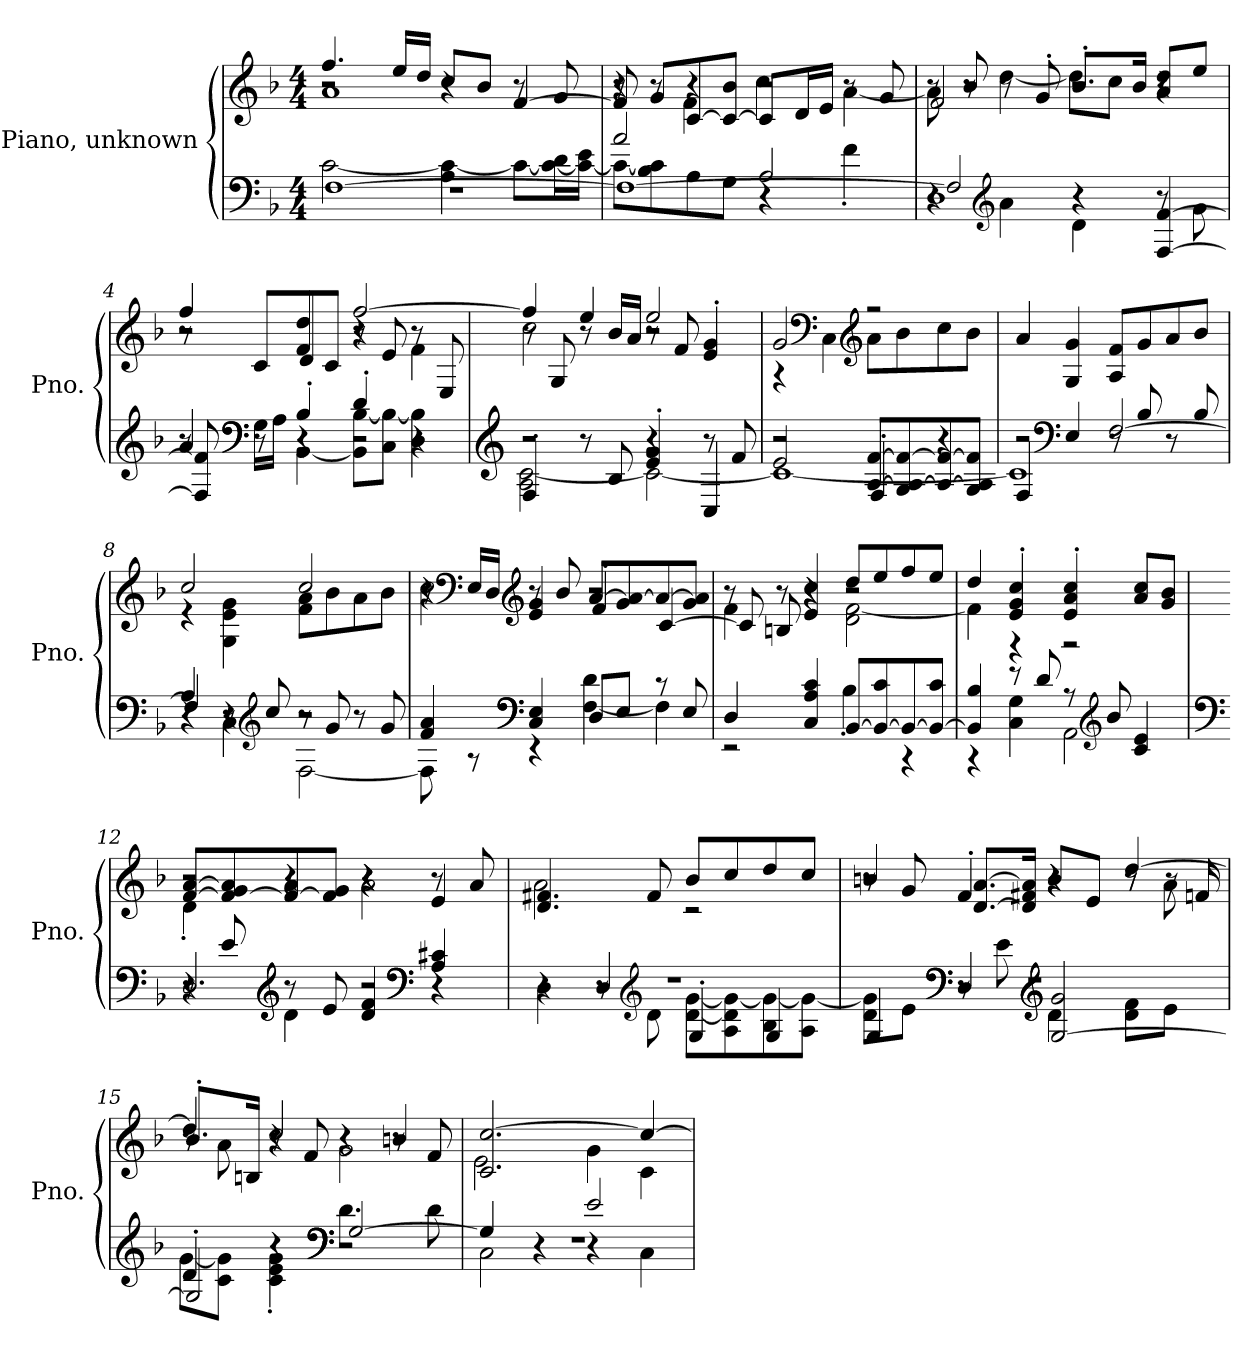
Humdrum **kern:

**kern	**kern
*part1	*part1
*staff2	*staff1
*I"Piano, unknown	*
*I'Pno.	*
*clefF4	*clefG2
*k[b-]	*k[b-]
*M4/4	*M4/4
*MM120	*MM120
=1	=1
*^	*^
*	*^	*	*^
1r	[2c\	[1F	4.ff/	1a	2r
.	.	.	16ee/LL	.	.
.	.	.	16dd/JJ	.	.
.	4A\ 4c\_	.	8cc/L	.	4r
.	.	.	8b-/J	.	.
.	8c\L_	.	8r	.	[4f/
.	16c\_ 16d\L	.	8g/	.	.
.	16c\_ 16e\JJ	.	.	.	.
=2	=2	=2	=2	=2	=2
2a/	8c\L_	1F_	8r	4r	8f/]
.	8B-\ 8c\]	.	8g/L	.	8r
.	8A\	.	[8c/	4f\	4r
.	8G\J	.	8c/_ 8b-/J	.	.
2A/	4r	.	8c/L]	4cc\	2r
.	.	.	16d/L	.	.
.	.	.	16e/JJ	.	.
.	4f'\	.	8r	[4a\	.
.	.	.	8g/	.	.
=3	=3	=3	=3	=3	=3
1D	4r	2F/]	8r	8a\]	2f/
.	.	.	8b-/	8r	.
*clefG2	*	*	*	*	*
.	4a\	.	8r	[4dd\	.
.	.	.	8g'/	.	.
.	4d\	4r	8.b-'/L	8dd\L]	2r
.	.	.	.	8cc\J	.
.	.	.	16b-/Jk	.	.
.	8r	[4F/ [4f/	8a/ 8dd/L	4r	.
.	8g\	.	8ee/J	.	.
!!LO:LB:g=z	!!	!!
=4	=4	=4	=4	=4	=4
4a/	8r	8F/] 8f/]	4ff/	2r	8r
*clefF4	*	*	*	*	*
.	16G\LL	8r	.	.	8c/L
.	16A\JJ	.	.	.	.
4r	[4BB-\	4B-'/	4f/ 4dd/	.	8d/
.	.	.	.	.	8c/J
2r	8BB-\] [8B-\L	4d'/	[2ff/	4r	8r
.	8C\ 8B-\_J	.	.	.	8e/
.	4D\ 4B-\]	4r	.	4f\	8r
.	.	.	.	.	8E/
=5	=5	=5	=5	=5	=5
*clefG2	*	*	*	*	*
4F'/	2A\ [2c\	2r	4ff/]	2cc\	8r
.	.	.	.	.	8G/
8r	.	.	4ee/	.	8r
8B-/	.	.	.	.	16b-/LL
.	.	.	.	.	16a/JJ
4e/' 4g/'	2c\_	4r	2ee/	2r	8r
.	.	.	.	.	8f/
8r	.	4C/	.	.	4e/' 4g/'
8f/	.	.	.	.	.
*	*	*	*	*v	*v
=6	=6	=6	=6	=6
2e/	1c_	2r	2g/	4r
*	*	*	*clefF4	*
.	.	.	.	4C\
*	*	*	*clefG2	*
[8A/ [8f/L	.	4F'/	2r	8a\L
8G/ 8A/_ 8f/_	.	.	.	8b-\
8A/_ 8f/_	.	4r	.	8cc\
8G/ 8A/] 8f/]J	.	.	.	8b-\J
*	*	*	*v	*v
!!LO:LB:g=z
=7	=7	=7	=7
4F/	1c]	2r	4a/
*clefF4	*	*	*
4E/	.	.	4G/ 4g/
8r	.	[2F/	8A/ 8f/L
8B-/	.	.	8g/
8r	.	.	8a/
8B-/	.	.	8b-/J
=8	=8	=8	=8
*	*	*	*^
4A/	4r	4F/]	2cc/	4r
8r	4C\	4r	.	4G\ 4e\ 4g\
*clefG2	*	*	*	*
8cc/	.	.	.	.
8r	[2F\	2r	2cc/	8f\ 8a\L
8g/	.	.	.	8b-\
8r	.	.	.	8a\
8g/	.	.	.	8b-\J
*	*v	*v	*	*
=9	=9	=9	=9
*	*	*	*^
4f/ 4a/	8F\]	8r	2cc\	4r
*	*	*clefF4	*	*
.	8r	16E/LL	.	.
.	.	16D/JJ	.	.
*clefF4	*	*clefG2	*	*
4C/ 4E/	4r	8r	.	4e/ 4g/
.	.	8b-/	.	.
8D/L	[4F\ 4d\	[8a/L	2r	4f'/
8E/J	.	8g/ 8a/_	.	.
8r	4F\]	8a/_	.	[4c/
8E/	.	8g/ 8a/]J	.	.
!!LO:LB:g=z	!!	!!
=10	=10	=10	=10	=10
4D/	2r	8r	4f\	8c/]
.	.	8Bn/	.	8r
4C/ 4A/ 4c/	.	4e/ 4cc/	4r	4r
[8BB-/L	4B-'\	8dd/L	2d\ [2f\	2r
8BB-/_ 8c/	.	8ee/	.	.
8BB-/_	4r	8ff/	.	.
8BB-/_ 8c/J	.	8ee/J	.	.
*	*	*	*v	*v
=11	=11	=11	=11
4BB-/] 4B-/	4r	4dd/	4f\]
8r	4C\ 4G\	4e/' 4g/' 4cc/'	4r
8d/	.	.	.
8r	2AA\	4e/' 4a/' 4cc/'	2r
*clefG2	*	*	*
8b-/	.	.	.
4c/ 4e/	.	8a/ 8cc/L	.
.	.	8g/ 8b-/J	.
*v	*v	*	*
*	*v	*v
=12	=12
*clefF4	*
*^	*^
*	*^	*	*^
8r	4r	2.D/	[8f/ [8a/L	4d'\	2r
8e/	.	.	8f/_ 8g/ 8a/]	.	.
*clefG2	*	*	*	*	*
8r	4d\	.	8f/_ 8a/	4r	.
8e/	.	.	8f/] 8g/J	.	.
4d/ 4f/	2r	.	4r	2a\	4r
*clefF4	*	*	*	*	*
4A/ 4c#X/	.	4r	8r	.	4e/
.	.	.	8a/	.	.
*	*	*	*	*v	*v
!!LO:LB:g=z
=13	=13	=13	=13	=13
1r	4D\	4r	4.d/ 4.f#X/	2a\
.	8r	4D/	.	.
*clefG2	*	*	*	*
.	8d\	.	8f#/	.
.	[8d\ [8g\L	4G'/	8b-/L	2r
.	8A\ 8d\] 8g\_	.	8cc/	.
.	8B-\ 8g\_	4G/	8dd/	.
.	8A\ 8g\_J	.	8cc/J	.
=14	=14	=14	=14	=14
*	*	*	*	*^
1r	8d\ 8g\]L	4G/	4bn/	2r	8r
.	8e\J	.	.	.	8g/
*clefF4	*	*	*	*	*
.	8r	4D/	4f'/	.	[8.d/ [8.a/L
.	8e\	.	.	.	.
.	.	.	.	.	16d/] 16f#X/ 16a/]Jk
*clefG2	*	*	*	*	*
.	4d\	[2G/ 2g/	4r	4r	8b/L
.	.	.	.	.	8e/J
.	8d\ 8f\L	.	[4dd/	8r	8r
.	8e\J	.	.	8a\	16r
.	.	.	.	.	16fn/
=15	=15	=15	=15	=15	=15
4d'/	[8g\L	2G/]	4dd/]	8r	8.b-'/L
.	8c\ 8g\]J	.	.	8a\	.
.	.	.	.	.	16Bn/Jk
4r	4c\' 4e\' 4g\'	.	2cc/	4r	8r
.	.	.	.	.	8f/
*clefF4	*	*	*	*	*
2r	4.d\	[2G/	.	2g\	4r
.	.	.	4bn/	.	8r
.	8d\	.	.	.	8f/
*	*	*	*	*v	*v
!!LO:LB:g=z
=16	=16	=16	=16	=16
1r	2C\	4G/]	2.c/ [2.cc/	2e\
.	.	4r	.	.
.	4r	2e/	.	4g\
.	4C\	.	4cc/_	4c\
*v	*v	*v	*	*
*	*v	*v
=	=
*-	*-
